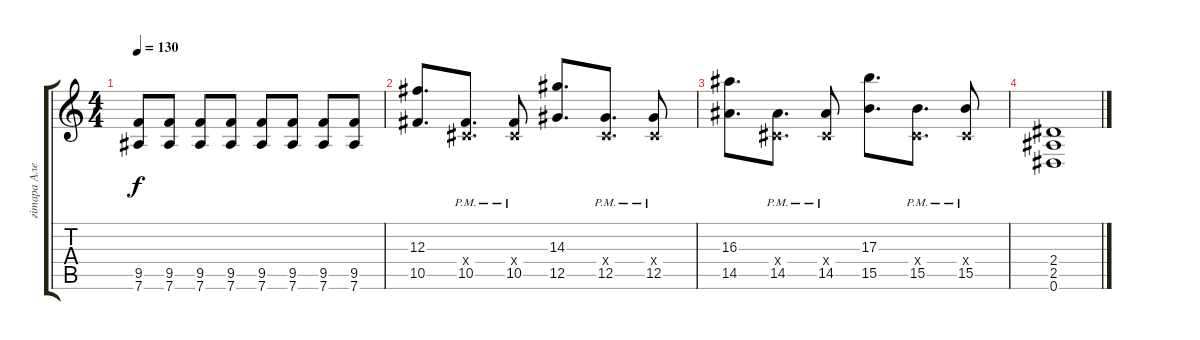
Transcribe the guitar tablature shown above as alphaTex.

\track ("гiтара Алесь" "гiтара Але") {instrument distortionguitar}
\staff {score tabs}
\tuning (Eb4 Bb3 Gb3 Db3 Ab2 Eb2) {hide}
\ts (4 4)
\tempo 130
\clef g2
\ks c
(9.5 7.6).8{dy f} (9.5 7.6).8 (9.5 7.6).8 (9.5 7.6).8 (9.5 7.6).8 (9.5 7.6).8 (9.5 7.6).8 (9.5 7.6).8 |
(12.3 10.5).8{d} (0.4{x} 10.5{pm}).8{d} (0.4{x} 10.5{pm}).8 (14.3 12.5).8{d} (0.4{x} 12.5{pm}).8{d} (0.4{x} 12.5{pm}).8 |
(16.3 14.5).8{d} (0.4{x} 14.5{pm}).8{d} (0.4{x} 14.5{pm}).8 (17.3 15.5).8{d} (0.4{x} 15.5{pm}).8{d} (0.4{x} 15.5{pm}).8 |
(2.4 2.5 0.6).1
